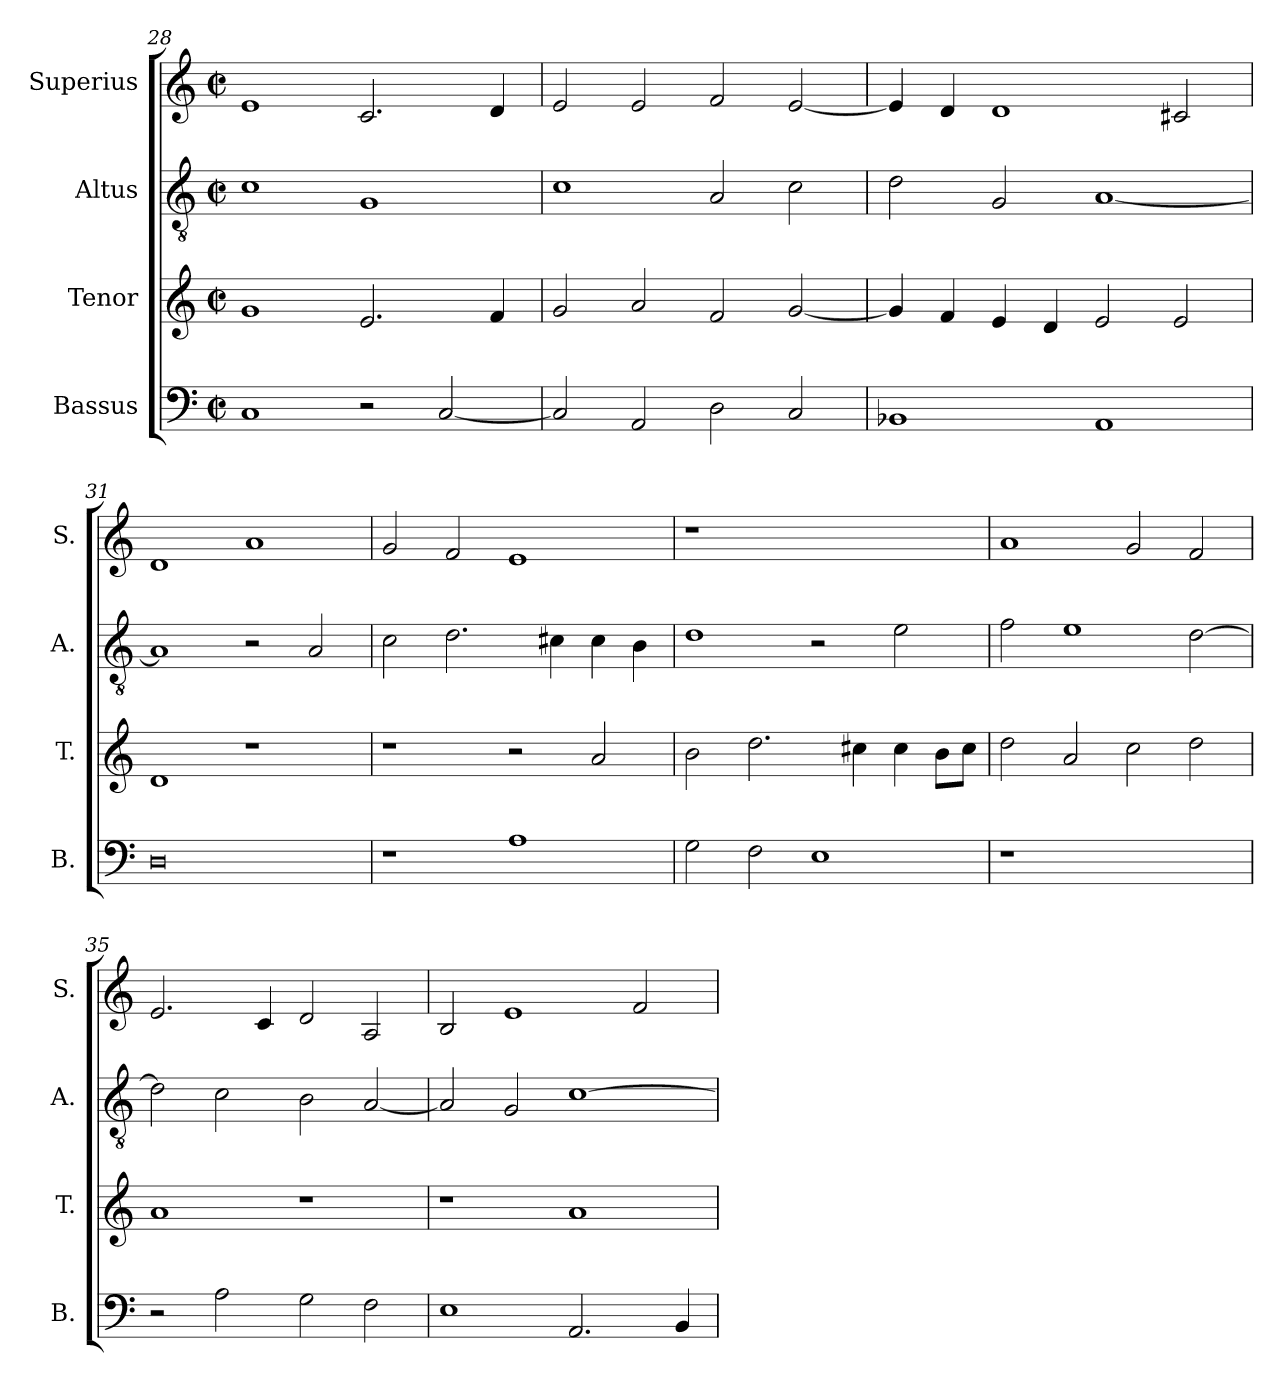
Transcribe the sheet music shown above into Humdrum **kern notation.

**kern	**kern	**kern	**kern
*part4	*part3	*part2	*part1
*staff4	*staff3	*staff2	*staff1
*I"Bassus	*I"Tenor	*I"Altus	*I"Superius
*I'B.	*I'T.	*I'A.	*I'S.
*clefF4	*clefG2	*clefGv2	*clefG2
*	*ITrd7c12	*ITrd7c12	*
*k[]	*k[]	*k[]	*k[]
*C:	*C:	*C:	*C:
*M2/2	*M2/2	*M2/2	*M2/2
*met(c|)	*met(c|)	*met(c|)	*met(c|)
=28	=28	=28	=28
1Ci	1Gi	1Ci	1ei
2r	2.Ei/	1GGi	2.ci/
[<2Ci/	.	.	.
.	4Fi/	.	4di/
=29	=29	=29	=29
2Ci/]	2Gi/	1Ci	2ei/
2AAi/	2Ai/	.	2ei/
2Di\	2Fi/	2AAi/	2fi/
2Ci/	[<2Gi/	2Ci\	[<2ei/
!!LO:PB:g=z
=30	=30	=30	=30
1BB-Xi	4Gi/]	2Di\	4ei/]
.	4Fi/	.	4di/
.	4Ei/	2GGi/	1di
.	4Di/	.	.
1AAi	2Ei/	[<1AAi	.
.	2Ei/	.	2c#Xi/
=31	=31	=31	=31
0Di	1Di	1AAi]	1di
.	1r	2r	1ai
.	.	2AAi/	.
=32	=32	=32	=32
1r	1r	2Ci\	2gi/
.	.	2.Di\	2fi/
1Ai	2r	.	1ei
.	.	4C#Xi\	.
.	2Ai/	4C#i\	.
.	.	4BBi\	.
=33	=33	=33	=33
!	!	!	!LO:N:vis=1
2Gi\	2Bi\	1Di	1r
2Fi\	2.di\	.	.
1Ei	.	2r	1ryy
.	4c#Xi\	.	.
.	4c#i\	2Ei\	.
.	8Bi\L	.	.
.	8c#i\J	.	.
=34	=34	=34	=34
!LO:N:vis=1	!	!	!
1r	2di\	2Fi\	1ai
.	2Ai/	1Ei	.
1ryy	2ci\	.	2gi/
.	2di\	[>2Di\	2fi/
!!LO:LB:g=z
=35	=35	=35	=35
2r	1Ai	2Di\]	2.ei/
2Ai\	.	2Ci\	.
.	.	.	4ci/
2Gi\	1r	2BBi\	2di/
2Fi\	.	[<2AAi/	2Ai/
=36	=36	=36	=36
1Ei	1r	2AAi/]	2Bi/
.	.	2GGi/	1ei
2.AAi/	1Ai	[>1Ci	.
.	.	.	2fi/
4BBi/	.	.	.
=	=	=	=
*-	*-	*-	*-
